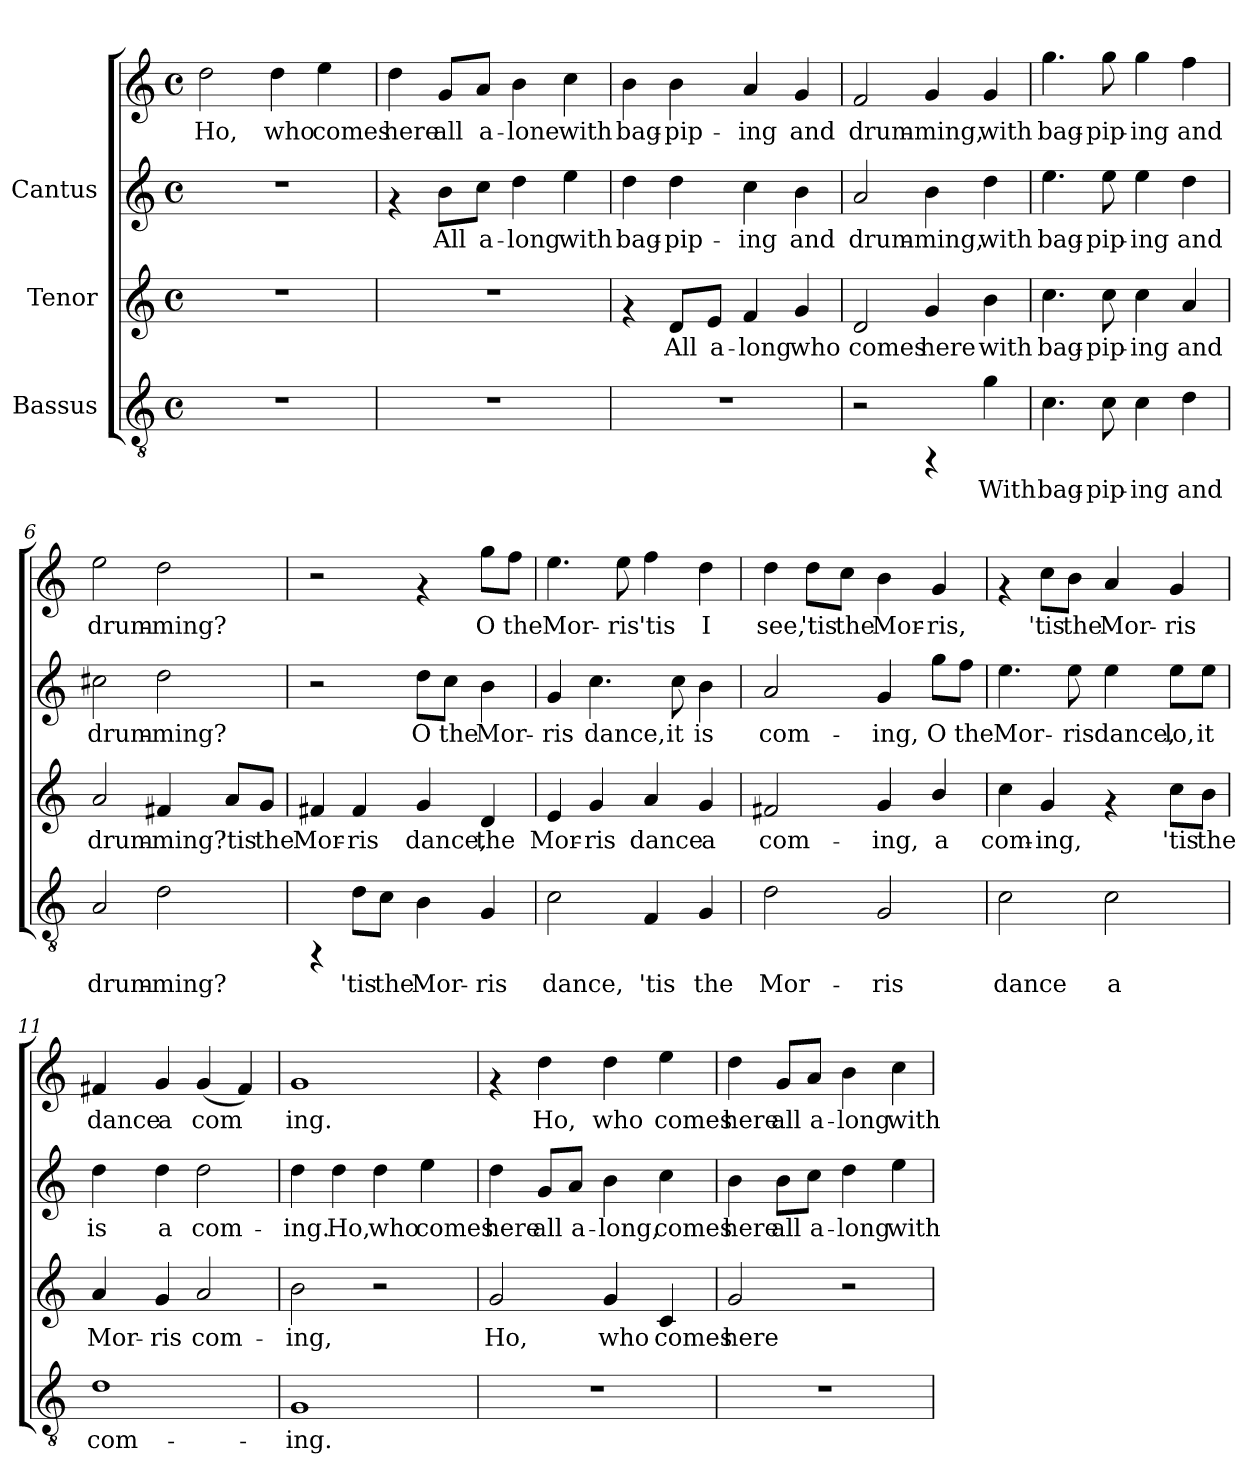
**kern	**text	**kern	**text	**kern	**text	**kern	**text
*part3	*part3	*part2	*part2	*part1	*part1	*part1	*part1
*staff4	*staff4	*staff3	*staff3	*staff2	*staff2	*staff1	*staff1
*I"Bassus	*	*I"Tenor	*	*I"Cantus	*	*	*
!!LO:PB:g=z
*stria5	*	*stria5	*	*stria5	*	*stria5	*
*clefGv2	*	*clefG2	*	*clefG2	*	*clefG2	*
*M4/4	*	*M4/4	*	*M4/4	*	*M4/4	*
*met(c)	*	*met(c)	*	*met(c)	*	*met(c)	*
*MM144	*	*MM144	*	*MM144	*	*MM144	*
=1	=1	=1	=1	=1	=1	=1	=1
!	!	!	!	!	!	!	!LO:LY:b:cj
1r	.	1r	.	1r	.	2dd\	Ho,
!	!	!	!	!	!	!	!LO:LY:b:cj
.	.	.	.	.	.	4dd\	who
!	!	!	!	!	!	!	!LO:LY:b:cj
.	.	.	.	.	.	4ee\	comes
=2	=2	=2	=2	=2	=2	=2	=2
!	!	!	!	!	!	!	!LO:LY:b:cj
1r	.	1r	.	4rf	.	4dd\	here
!	!	!	!	!	!LO:LY:b:cj	!	!LO:LY:b:cj
.	.	.	.	8b\L	All	8g/L	all
!	!	!	!	!	!LO:LY:b:cj	!	!LO:LY:b:cj
.	.	.	.	8cc\J	a-	8a/J	a-
!	!	!	!	!	!LO:LY:b:cj	!	!LO:LY:b:cj
.	.	.	.	4dd\	-long	4b\	-lone
!	!	!	!	!	!LO:LY:b:cj	!	!LO:LY:b:cj
.	.	.	.	4ee\	with	4cc\	with
=3	=3	=3	=3	=3	=3	=3	=3
!	!	!	!	!	!LO:LY:b:cj	!	!LO:LY:b:cj
1r	.	4rf	.	4dd\	bag-	4b\	bag-
!	!	!	!LO:LY:b:cj	!	!LO:LY:b:cj	!	!LO:LY:b:cj
.	.	8d/L	All	4dd\	-pip-	4b\	-pip-
!	!	!	!LO:LY:b:cj	!	!	!	!
.	.	8e/J	a-	.	.	.	.
!	!	!	!LO:LY:b:cj	!	!LO:LY:b:cj	!	!LO:LY:b:cj
.	.	4f/	-long	4cc\	-ing	4a/	-ing
!	!	!	!LO:LY:b:cj	!	!LO:LY:b:cj	!	!LO:LY:b:cj
.	.	4g/	who	4b\	and	4g/	and
=4	=4	=4	=4	=4	=4	=4	=4
!	!	!	!LO:LY:b:cj	!	!LO:LY:b:cj	!	!LO:LY:b:cj
2r	.	2d/	comes	2a/	drum-	2f/	drum-
!	!	!	!LO:LY:b:cj	!	!LO:LY:b:cj	!	!LO:LY:b:cj
4rFF	.	4g/	here	4b\	-ming,	4g/	-ming,
!	!LO:LY:b:cj	!	!LO:LY:b:cj	!	!LO:LY:b:cj	!	!LO:LY:b:cj
4g\	With	4b\	with	4dd\	with	4g/	with
!!LO:LB:g=z
=5	=5	=5	=5	=5	=5	=5	=5
!	!LO:LY:b:cj	!	!LO:LY:b:cj	!	!LO:LY:b:cj	!	!LO:LY:b:cj
4.c\	bag-	4.cc\	bag-	4.ee\	bag-	4.gg\	bag-
!	!LO:LY:b:cj	!	!LO:LY:b:cj	!	!LO:LY:b:cj	!	!LO:LY:b:cj
8c\	-pip-	8cc\	-pip-	8ee\	-pip-	8gg\	-pip-
!	!LO:LY:b:cj	!	!LO:LY:b:cj	!	!LO:LY:b:cj	!	!LO:LY:b:cj
4c\	-ing	4cc\	-ing	4ee\	-ing	4gg\	-ing
!	!LO:LY:b:cj	!	!LO:LY:b:cj	!	!LO:LY:b:cj	!	!LO:LY:b:cj
4d\	and	4a/	and	4dd\	and	4ff\	and
=6	=6	=6	=6	=6	=6	=6	=6
!	!LO:LY:b:cj	!	!LO:LY:b:cj	!	!LO:LY:b:cj	!	!LO:LY:b:cj
2A/	drum-	2a/	drum-	2cc#X\	drum-	2ee\	drum-
!	!LO:LY:b:cj	!	!LO:LY:b:cj	!	!LO:LY:b:cj	!	!LO:LY:b:cj
2d\	-ming?	4f#X/	-ming?	2dd\	-ming?	2dd\	-ming?
!	!	!	!LO:LY:b:cj	!	!	!	!
.	.	8a/L	'tis	.	.	.	.
!	!	!	!LO:LY:b:cj	!	!	!	!
.	.	8g/J	the	.	.	.	.
=7	=7	=7	=7	=7	=7	=7	=7
!	!	!	!LO:LY:b:cj	!	!	!	!
4rFF	.	4f#X/	Mor-	2r	.	2r	.
!	!LO:LY:b:cj	!	!LO:LY:b:cj	!	!	!	!
8d\L	'tis	4f#/	-ris	.	.	.	.
!	!LO:LY:b:cj	!	!	!	!	!	!
8c\J	the	.	.	.	.	.	.
!	!LO:LY:b:cj	!	!LO:LY:b:cj	!	!LO:LY:b:cj	!	!
4B\	Mor-	4g/	dance,	8dd\L	O	4rf	.
!	!	!	!	!	!LO:LY:b:cj	!	!
.	.	.	.	8cc\J	the	.	.
!	!LO:LY:b:cj	!	!LO:LY:b:cj	!	!LO:LY:b:cj	!	!LO:LY:b:cj
4G/	-ris	4d/	the	4b\	Mor-	8gg\L	O
!	!	!	!	!	!	!	!LO:LY:b:cj
.	.	.	.	.	.	8ff\J	the
=8	=8	=8	=8	=8	=8	=8	=8
!	!LO:LY:b:cj	!	!LO:LY:b:cj	!	!LO:LY:b:cj	!	!LO:LY:b:cj
2c\	dance,	4e/	Mor-	4g/	ris	4.ee\	-Mor-
!	!	!	!LO:LY:b:cj	!	!LO:LY:b:cj	!	!
.	.	4g/	-ris	4.cc\	dance,	.	.
!	!	!	!	!	!	!	!LO:LY:b:cj
.	.	.	.	.	.	8ee\	-ris
!	!LO:LY:b:cj	!	!LO:LY:b:cj	!	!	!	!LO:LY:b:cj
4F/	'tis	4a/	dance	.	.	4ff\	'tis
!	!	!	!	!	!LO:LY:b:cj	!	!
.	.	.	.	8cc\	it	.	.
!	!LO:LY:b:cj	!	!LO:LY:b:cj	!	!LO:LY:b:cj	!	!LO:LY:b:cj
4G/	the	4g/	a	4b\	is	4dd\	I
!!LO:LB:g=z
=9	=9	=9	=9	=9	=9	=9	=9
!	!LO:LY:b:cj	!	!LO:LY:b:cj	!	!LO:LY:b:cj	!	!LO:LY:b:cj
2d\	Mor-	2f#X/	com-	2a/	com-	4dd\	see,
!	!	!	!	!	!	!	!LO:LY:b:cj
.	.	.	.	.	.	8dd\L	'tis
!	!	!	!	!	!	!	!LO:LY:b:cj
.	.	.	.	.	.	8cc\J	the
!	!LO:LY:b:cj	!	!LO:LY:b:cj	!	!LO:LY:b:cj	!	!LO:LY:b:cj
2G/	-ris	4g/	-ing,	4g/	-ing,	4b\	Mor-
!	!	!	!LO:LY:b:cj	!	!LO:LY:b:cj	!	!LO:LY:b:cj
.	.	4b/	a	8gg\L	O	4g/	-ris,
!	!	!	!	!	!LO:LY:b:cj	!	!
.	.	.	.	8ff\J	the	.	.
=10	=10	=10	=10	=10	=10	=10	=10
!	!LO:LY:b:cj	!	!LO:LY:b:cj	!	!LO:LY:b:cj	!	!
2c\	dance	4cc\	com-	4.ee\	Mor-	4rf	.
!	!	!	!LO:LY:b:cj	!	!	!	!LO:LY:b:cj
.	.	4g/	-ing,	.	.	8cc\L	'tis
!	!	!	!	!	!LO:LY:b:cj	!	!LO:LY:b:cj
.	.	.	.	8ee\	-ris	8b\J	the
!	!LO:LY:b:cj	!	!	!	!LO:LY:b:cj	!	!LO:LY:b:cj
2c\	a	4rf	.	4ee\	dance,	4a/	Mor-
!	!	!	!LO:LY:b:cj	!	!LO:LY:b:cj	!	!LO:LY:b:cj
.	.	8cc\L	'tis	8ee\L	lo,	4g/	-ris
!	!	!	!LO:LY:b:cj	!	!LO:LY:b:cj	!	!
.	.	8b\J	the	8ee\J	it	.	.
=11	=11	=11	=11	=11	=11	=11	=11
!	!LO:LY:b:cj	!	!LO:LY:b:cj	!	!LO:LY:b:cj	!	!LO:LY:b:cj
1d	com-	4a/	Mor-	4dd\	-is	4f#X/	dance
!	!	!	!LO:LY:b:cj	!	!LO:LY:b:cj	!	!LO:LY:b:cj
.	.	4g/	-ris	4dd\	a	4g/	a
!	!	!	!LO:LY:b:cj	!	!LO:LY:b:cj	!	!LO:LY:b:cj
.	.	2a/	com-	2dd\	com-	(<4g/	com-
!	!	!	!	!	!	!	!LO:LY:b:cj
.	.	.	.	.	.	4f#/)	--
=12	=12	=12	=12	=12	=12	=12	=12
!	!LO:LY:b:cj	!	!LO:LY:b:cj	!	!LO:LY:b:cj	!	!LO:LY:b:cj
1G	-ing.	2b\	-ing,	4dd\	ing.	1g	-ing.
!	!	!	!	!	!LO:LY:b:cj	!	!
.	.	.	.	4dd\	Ho,	.	.
!	!	!	!	!	!LO:LY:b:cj	!	!
.	.	2r	.	4dd\	who	.	.
!	!	!	!	!	!LO:LY:b:cj	!	!
.	.	.	.	4ee\	comes	.	.
!!LO:PB:g=z
=13	=13	=13	=13	=13	=13	=13	=13
!	!	!	!LO:LY:b:cj	!	!LO:LY:b:cj	!	!
1r	.	2g/	Ho,	4dd\	here	4rf	.
!	!	!	!	!	!LO:LY:b:cj	!	!LO:LY:b:cj
.	.	.	.	8g/L	all	4dd\	Ho,
!	!	!	!	!	!LO:LY:b:cj	!	!
.	.	.	.	8a/J	a-	.	.
!	!	!	!LO:LY:b:cj	!	!LO:LY:b:cj	!	!LO:LY:b:cj
.	.	4g/	who	4b\	-long,	4dd\	who
!	!	!	!LO:LY:b:cj	!	!LO:LY:b:cj	!	!LO:LY:b:cj
.	.	4c/	comes	4cc\	comes	4ee\	comes
=14	=14	=14	=14	=14	=14	=14	=14
!	!	!	!LO:LY:b:cj	!	!LO:LY:b:cj	!	!LO:LY:b:cj
1r	.	2g/	here	4b\	here	4dd\	here
!	!	!	!	!	!LO:LY:b:cj	!	!LO:LY:b:cj
.	.	.	.	8b\L	all	8g/L	all
!	!	!	!	!	!LO:LY:b:cj	!	!LO:LY:b:cj
.	.	.	.	8cc\J	a-	8a/J	a-
!	!	!	!	!	!LO:LY:b:cj	!	!LO:LY:b:cj
.	.	2r	.	4dd\	-long	4b\	-long
!	!	!	!	!	!LO:LY:b:cj	!	!LO:LY:b:cj
.	.	.	.	4ee\	with	4cc\	with
=	=	=	=	=	=	=	=
*-	*-	*-	*-	*-	*-	*-	*-
